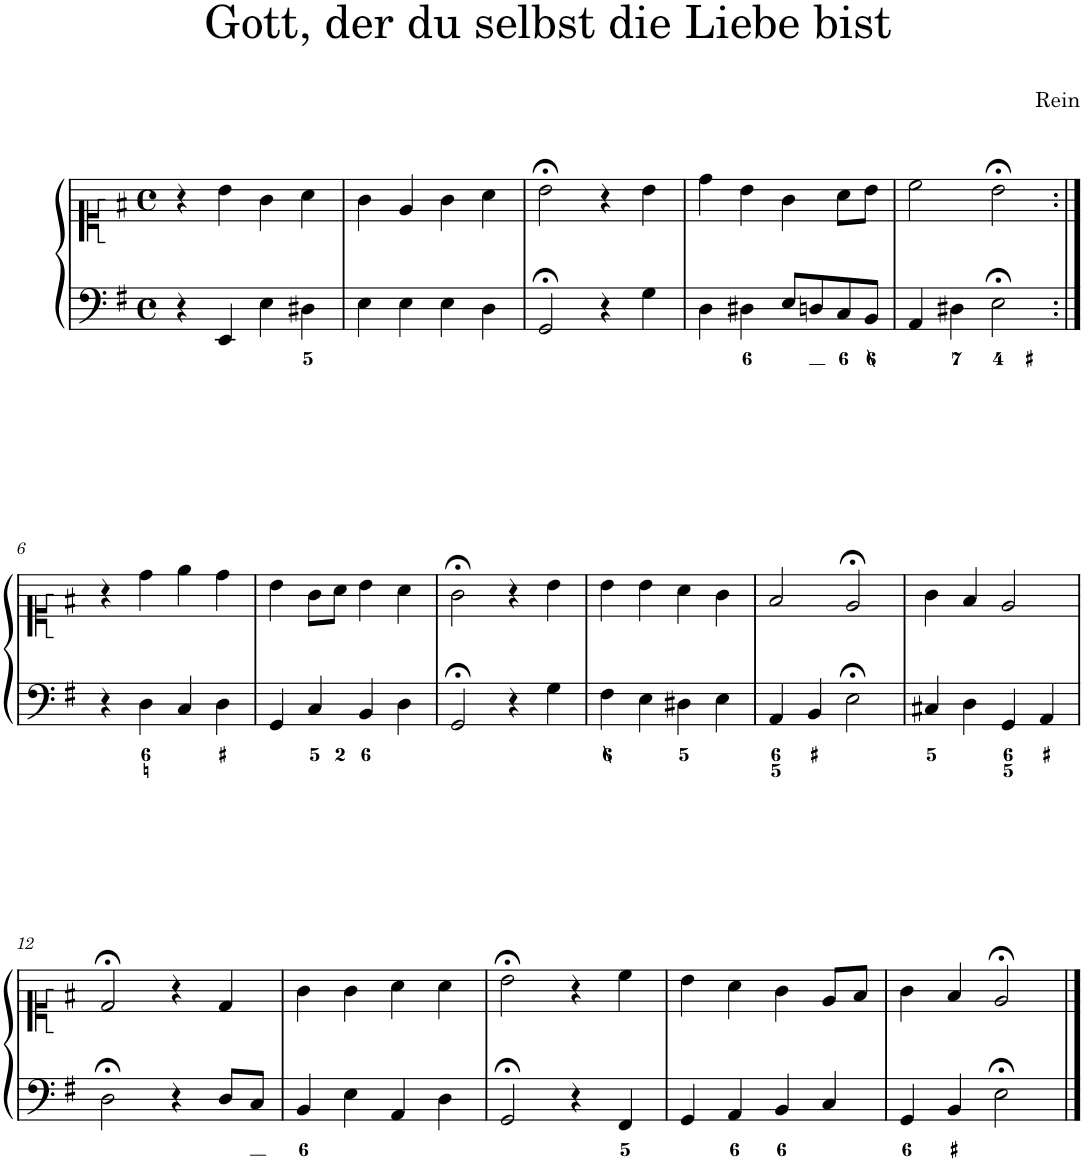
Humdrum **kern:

**kern	**kern
*part1	*part1
*staff2	*staff1
*I"Piano	*
*I'Pno.	*
*clefF4	*clefC1
*k[f#]	*k[f#]
*M4/4	*M4/4
*met(c)	*met(c)
=1	=1
4r	4r
4EE/	4b\
4E\	4g\
4D#X\	4a\
=2	=2
4E\	4g\
4E\	4e/
4E\	4g\
4D\	4a\
=3	=3
2GG;</	2b;<\
4r	4r
4G\	4b\
=4	=4
4D\	4dd\
4D#X\	4b\
8E/L	4g\
8Dn/	.
8C/	8a\L
8BB/J	8b\J
=5	=5
4AA/	2cc\
4D#X\	.
2E;<\	2b;<\
!!LO:LB:g=z
=6:|!	=6:|!
4r	4r
4D\	4dd\
4C/	4ee\
4D\	4dd\
=7	=7
4GG/	4b\
4C/	8g\L
.	8a\J
4BB/	4b\
4D\	4a\
=8	=8
2GG;</	2g;<\
4r	4r
4G\	4b\
=9	=9
4F#\	4b\
4E\	4b\
4D#X\	4a\
4E\	4g\
=10	=10
4AA/	2f#/
4BB/	.
2E;<\	2e;</
=11	=11
4C#X/	4g\
4D\	4f#/
4GG/	2e/
4AA/	.
!!LO:LB:g=z
=12	=12
2D;<\	2d;</
4r	4r
8D/L	4d/
8C/J	.
=13	=13
4BB/	4g\
4E\	4g\
4AA/	4a\
4D\	4a\
=14	=14
2GG;</	2b;<\
4r	4r
4FF#/	4cc\
=15	=15
4GG/	4b\
4AA/	4a\
4BB/	4g\
4C/	8e/L
.	8f#/J
=16	=16
4GG/	4g\
4BB/	4f#/
2E;<\	2e;</
==	==
*-	*-
